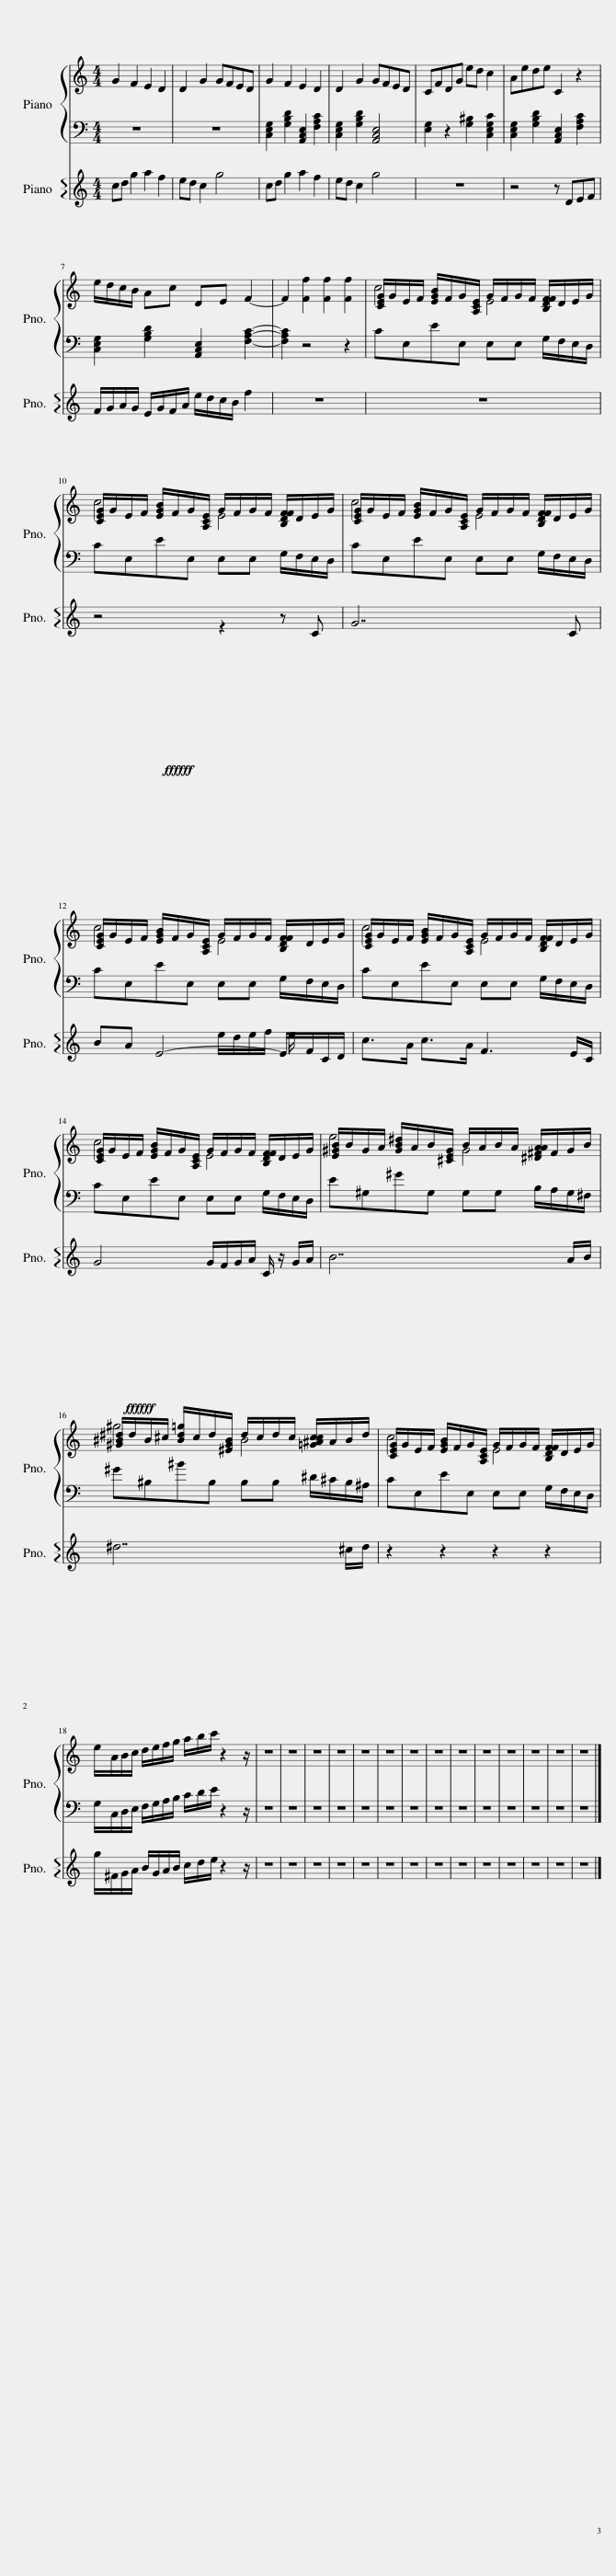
X:1
%%score { ( 1 3 ) | 2 } ( 4 5 )
L:1/8
M:4/4
I:linebreak $
K:C
V:1 treble
V:3 treble
V:2 bass
V:4 treble
V:5 treble
V:1
 G2 F2 E2 D2 | D2 G2 GFED | G2 F2 E2 D2 | D2 G2 GFED | CFDG ed c2 | %5
 Aede C2 z2 |$ e/d/c/B/ Ac DE F2- | F2 [Ff]2 [Ff]2 [Ff]2 | [CEG]/G/E/F/ [EGB]/F/G/[A,CE]/ G/F/G/F/ [B,DFF]/D/E/G/ |$ [CEG]/G/E/F/ [EGB]/F/G/[A,CE]/ G/F/G/F/ [B,DFF]/D/E/G/ | %10
 [CEG]/G/E/F/ [EGB]/F/G/[A,CE]/ G/F/G/F/ [B,DFF]/D/E/G/ |$ [CEG]/G/E/F/ [EGB]/F/G/[A,CE]/ G/F/G/F/ [B,DFF]/D/E/G/ | [CEG]/G/E/F/ [EGB]/F/G/[A,CE]/ G/F/G/F/ [B,DFF]/D/E/G/ |$ [CEG]/G/E/F/ [EGB]/F/G/[A,CE]/ G/F/G/F/ [B,DFF]/D/E/G/ | [E^GB]/B/G/A/ [GB^d]/A/B/[^CEG]/ B/A/B/A/ [^D^FAA]/F/G/B/ |$ %15
 [^G^B^d]/d/B/^c/ [Bd=g]/c/d/[^EGB]/ d/c/d/c/ [=G^Acc]/A/B/d/ | [CEG]/G/E/F/ [EGB]/F/G/[A,CE]/ G/F/G/F/ [B,DFF]/D/E/G/ |$ e/A/B/c/ d/e/f/g/ a/b/c'/ z2 z/ | z8 | z8 | %20
 z8 | z8 | z8 | z8 | z8 | %25
 z8 | z8 | z8 | z8 | z8 | %30
 z8 | z8 |] %32
V:2
 z8 | z8 | [C,E,G,]2 [G,B,D]2 [A,,C,E,]2 [F,A,C]2 | [C,E,G,]2 [G,B,D]2 [A,,C,E,]4 | [E,G,]2 z2 [G,^B,]2 [C,E,G,C]2 | %5
 [C,E,G,]2 [G,B,D]2 [A,,C,E,]2 [F,A,C]2 |$ [C,E,G,]2 [G,B,D]2 [A,,C,E,]2 [F,A,C]2- | [F,A,C]2 z4 z2 | CE,EE, E,E, G,/F,/E,/D,/ |$ CE,EE, E,E, G,/F,/E,/D,/ | %10
 CE,EE, E,E, G,/F,/E,/D,/ |$ CE,EE, E,E, G,/F,/E,/D,/ | CE,EE, E,E, G,/F,/E,/D,/ |$ CE,EE, E,E, G,/F,/E,/D,/ | E^G,^GG, G,G, B,/A,/G,/^F,/ |$ %15
 ^G^B,^BB, B,B, ^D/^C/B,/^A,/ | CE,EE, E,E, G,/F,/E,/D,/ |$ G,/C,/D,/E,/ F,/G,/A,/B,/ C/D/E/ z2 z/ | z8 | z8 | %20
 z8 | z8 | z8 | z8 | z8 | %25
 z8 | z8 | z8 | z8 | z8 | %30
 z8 | z8 |] %32
V:3
 x8 | x8 | x8 | x8 | x8 | %5
 x8 |$ x8 | x8 | c4 E4 |$ c4 E4 | %10
 c4 E4 |$ c4 E4 | c4 E4 |$ c4 E4 | e4 ^G4 |$ %15
 ^g4 ^B4 | c4 E4 |$ x8 | x8 | x8 | %20
 x8 | x8 | x8 | x8 | x8 | %25
 x8 | x8 | x8 | x8 | x8 | %30
 x8 | x8 |] %32
V:4
 cd g2 a2 f2 | ed c2 g4 | cd g2 a2 f2 | ed c2 g4 | z8 | %5
 z4 z DEF |$ F/G/A/G/ E/G/F/A/ e/d/c/B/ f2 | z8 | z8 |$ z4 z2 z C | %10
 G7 C |$ BA E4- E/F/C/D/ | c>A c>A F3 E/C/ |$ G4 G/F/G/A/ C/ z/ G/A/ | B7 A/B/ |$ %15
 ^d7 ^c/d/ | z2 z2 z2 z2 |$ g/^F/G/A/ B/G/A/B/ c/d/e/ z2 z/ | z8 | z8 | %20
 z8 | z8 | z8 | z8 | z8 | %25
 z8 | z8 | z8 | z8 | z8 | %30
 z8 | z8 |] %32
V:5
 x8 | x8 | x8 | x8 | x8 | %5
 x8 |$ x8 | x8 | x8 |$ x8 | %10
 x8 |$ x4 e/d/e/f/ e/ x3/2 | x8 |$ x8 | x8 |$ %15
 x8 | x8 |$ x8 | x8 | x8 | %20
 x8 | x8 | x8 | x8 | x8 | %25
 x8 | x8 | x8 | x8 | x8 | %30
 x8 | x8 |] %32
